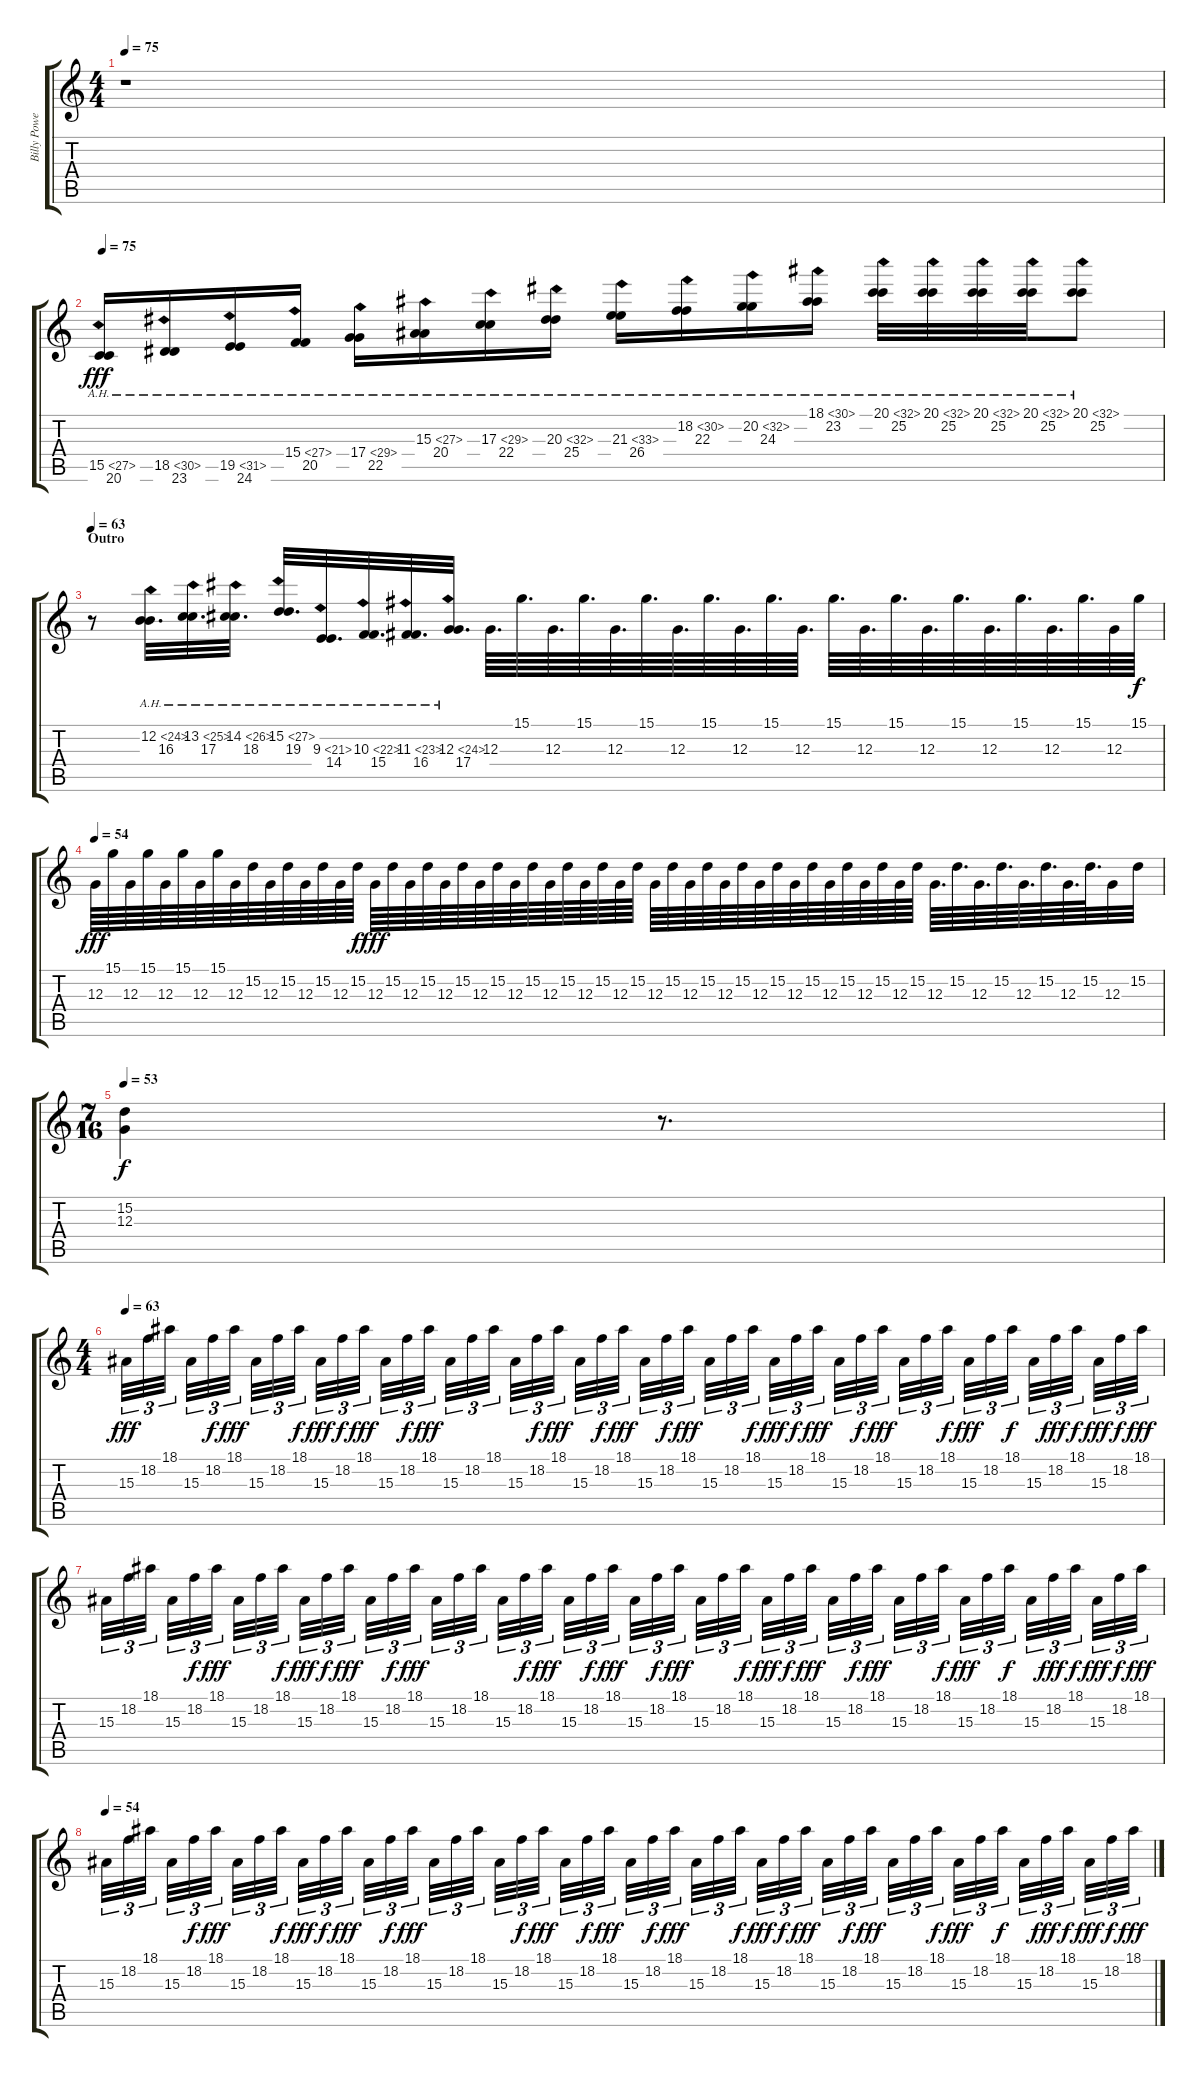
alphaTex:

\track ("Billy Powell (keyboard right hand)" "Billy Powe") {instrument acousticgrandpiano}
\staff {score tabs}
\tuning (E4 B3 G3 D3 A2 E2) {hide}
\ts (4 4)
\tempo 75
\clef g2
\ks c
r.1{dy fff} |
\tempo 75
(15.5{ah 12} 20.6).16 (18.5{ah 12} 23.6).16 (19.5{ah 12} 24.6).16 (15.4{ah 12} 20.5).16 (17.4{ah 12} 22.5).16 (15.3{ah 12} 20.4).16 (17.3{ah 12} 22.4).16 (20.3{ah 12} 25.4).16 (21.3{ah 12} 26.4).16 (18.2{ah 12} 22.3).16 (20.2{ah 12} 24.3).16 (18.1{ah 12} 23.2).16 (20.1{ah 12} 25.2).32 (20.1{ah 12} 25.2).32 (20.1{ah 12} 25.2).32 (20.1{ah 12} 25.2).32 (20.1{ah 12} 25.2).8 |
\section ("" "Outro")
\tempo 63
r.8 (12.2{ah 12} 16.3).32{d} (13.2{ah 12} 17.3).32{d} (14.2{ah 12} 18.3).32{d} (15.2{ah 12} 19.3).32{d} (9.3{ah 12} 14.4).32{d} (10.3{ah 12} 15.4).32{d} (11.3{ah 12} 16.4).32{d} (12.3{ah 12} 17.4).32{d} 12.3.64{d} 15.1.64{d} 12.3.64{d} 15.1.64{d} 12.3.64{d} 15.1.64{d} 12.3.64{d} 15.1.64{d} 12.3.64{d} 15.1.64{d} 12.3.64{d} 15.1.64{d} 12.3.64{d} 15.1.64{d} 12.3.64{d} 15.1.64{d} 12.3.64{d} 15.1.64{d} 12.3.64{d} 15.1.64{d} 12.3.64 15.1.64{dy f} |
\tempo 54
12.3.64{dy fff} 15.1.64 12.3.64 15.1.64 12.3.64 15.1.64 12.3.64 15.1.64 12.3.64 15.2.64 12.3.64 15.2.64 12.3.64 15.2.64 12.3.64 15.2.64{dy f} 12.3.64{dy fff} 15.2.64 12.3.64 15.2.64 12.3.64 15.2.64 12.3.64 15.2.64 12.3.64 15.2.64 12.3.64 15.2.64 12.3.64 15.2.64 12.3.64 15.2.64 12.3.64 15.2.64 12.3.64 15.2.64 12.3.64 15.2.64 12.3.64 15.2.64 12.3.64 15.2.64 12.3.64 15.2.64 12.3.64 15.2.64 12.3.64 15.2.64 12.3.64{d} 15.2.64{d} 12.3.64{d} 15.2.64{d} 12.3.64{d} 15.2.64{d} 12.3.64{d} 15.2.64{d} 12.3.32 15.2.32 |
\ts (7 16)
\tempo 53
(15.2 12.3).4{dy f} r.8{d} |
\ts (4 4)
\tempo 63
15.3.32{tu (3 2) dy fff} 18.2.32{tu (3 2)} 18.1.32{tu (3 2) beam splitsecondary} 15.3.32{tu (3 2)} 18.2.32{tu (3 2) dy f} 18.1.32{tu (3 2) dy fff beam splitsecondary} 15.3.32{tu (3 2)} 18.2.32{tu (3 2)} 18.1.32{tu (3 2) dy f beam splitsecondary} 15.3.32{tu (3 2) dy fff} 18.2.32{tu (3 2) dy f} 18.1.32{tu (3 2) dy fff} 15.3.32{tu (3 2)} 18.2.32{tu (3 2) dy f} 18.1.32{tu (3 2) dy fff beam splitsecondary} 15.3.32{tu (3 2)} 18.2.32{tu (3 2)} 18.1.32{tu (3 2) beam splitsecondary} 15.3.32{tu (3 2)} 18.2.32{tu (3 2) dy f} 18.1.32{tu (3 2) dy fff beam splitsecondary} 15.3.32{tu (3 2)} 18.2.32{tu (3 2) dy f} 18.1.32{tu (3 2) dy fff} 15.3.32{tu (3 2)} 18.2.32{tu (3 2) dy f} 18.1.32{tu (3 2) dy fff beam splitsecondary} 15.3.32{tu (3 2)} 18.2.32{tu (3 2)} 18.1.32{tu (3 2) dy f beam splitsecondary} 15.3.32{tu (3 2) dy fff} 18.2.32{tu (3 2) dy f} 18.1.32{tu (3 2) dy fff beam splitsecondary} 15.3.32{tu (3 2)} 18.2.32{tu (3 2) dy f} 18.1.32{tu (3 2) dy fff} 15.3.32{tu (3 2)} 18.2.32{tu (3 2)} 18.1.32{tu (3 2) dy f beam splitsecondary} 15.3.32{tu (3 2) dy fff} 18.2.32{tu (3 2)} 18.1.32{tu (3 2) dy f beam splitsecondary} 15.3.32{tu (3 2)} 18.2.32{tu (3 2) dy fff} 18.1.32{tu (3 2) dy f beam splitsecondary} 15.3.32{tu (3 2) dy fff} 18.2.32{tu (3 2) dy f} 18.1.32{tu (3 2) dy fff} |
15.3.32{tu (3 2)} 18.2.32{tu (3 2)} 18.1.32{tu (3 2) beam splitsecondary} 15.3.32{tu (3 2)} 18.2.32{tu (3 2) dy f} 18.1.32{tu (3 2) dy fff beam splitsecondary} 15.3.32{tu (3 2)} 18.2.32{tu (3 2)} 18.1.32{tu (3 2) dy f beam splitsecondary} 15.3.32{tu (3 2) dy fff} 18.2.32{tu (3 2) dy f} 18.1.32{tu (3 2) dy fff} 15.3.32{tu (3 2)} 18.2.32{tu (3 2) dy f} 18.1.32{tu (3 2) dy fff beam splitsecondary} 15.3.32{tu (3 2)} 18.2.32{tu (3 2)} 18.1.32{tu (3 2) beam splitsecondary} 15.3.32{tu (3 2)} 18.2.32{tu (3 2) dy f} 18.1.32{tu (3 2) dy fff beam splitsecondary} 15.3.32{tu (3 2)} 18.2.32{tu (3 2) dy f} 18.1.32{tu (3 2) dy fff} 15.3.32{tu (3 2)} 18.2.32{tu (3 2) dy f} 18.1.32{tu (3 2) dy fff beam splitsecondary} 15.3.32{tu (3 2)} 18.2.32{tu (3 2)} 18.1.32{tu (3 2) dy f beam splitsecondary} 15.3.32{tu (3 2) dy fff} 18.2.32{tu (3 2) dy f} 18.1.32{tu (3 2) dy fff beam splitsecondary} 15.3.32{tu (3 2)} 18.2.32{tu (3 2) dy f} 18.1.32{tu (3 2) dy fff} 15.3.32{tu (3 2)} 18.2.32{tu (3 2)} 18.1.32{tu (3 2) dy f beam splitsecondary} 15.3.32{tu (3 2) dy fff} 18.2.32{tu (3 2)} 18.1.32{tu (3 2) dy f beam splitsecondary} 15.3.32{tu (3 2)} 18.2.32{tu (3 2) dy fff} 18.1.32{tu (3 2) dy f beam splitsecondary} 15.3.32{tu (3 2) dy fff} 18.2.32{tu (3 2) dy f} 18.1.32{tu (3 2) dy fff} |
\tempo 54
15.3.32{tu (3 2)} 18.2.32{tu (3 2)} 18.1.32{tu (3 2) beam splitsecondary} 15.3.32{tu (3 2)} 18.2.32{tu (3 2) dy f} 18.1.32{tu (3 2) dy fff beam splitsecondary} 15.3.32{tu (3 2)} 18.2.32{tu (3 2)} 18.1.32{tu (3 2) dy f beam splitsecondary} 15.3.32{tu (3 2) dy fff} 18.2.32{tu (3 2) dy f} 18.1.32{tu (3 2) dy fff} 15.3.32{tu (3 2)} 18.2.32{tu (3 2) dy f} 18.1.32{tu (3 2) dy fff beam splitsecondary} 15.3.32{tu (3 2)} 18.2.32{tu (3 2)} 18.1.32{tu (3 2) beam splitsecondary} 15.3.32{tu (3 2)} 18.2.32{tu (3 2) dy f} 18.1.32{tu (3 2) dy fff beam splitsecondary} 15.3.32{tu (3 2)} 18.2.32{tu (3 2) dy f} 18.1.32{tu (3 2) dy fff} 15.3.32{tu (3 2)} 18.2.32{tu (3 2) dy f} 18.1.32{tu (3 2) dy fff beam splitsecondary} 15.3.32{tu (3 2)} 18.2.32{tu (3 2)} 18.1.32{tu (3 2) dy f beam splitsecondary} 15.3.32{tu (3 2) dy fff} 18.2.32{tu (3 2) dy f} 18.1.32{tu (3 2) dy fff beam splitsecondary} 15.3.32{tu (3 2)} 18.2.32{tu (3 2) dy f} 18.1.32{tu (3 2) dy fff} 15.3.32{tu (3 2)} 18.2.32{tu (3 2)} 18.1.32{tu (3 2) dy f beam splitsecondary} 15.3.32{tu (3 2) dy fff} 18.2.32{tu (3 2)} 18.1.32{tu (3 2) dy f beam splitsecondary} 15.3.32{tu (3 2)} 18.2.32{tu (3 2) dy fff} 18.1.32{tu (3 2) dy f beam splitsecondary} 15.3.32{tu (3 2) dy fff} 18.2.32{tu (3 2) dy f} 18.1.32{tu (3 2) dy fff}
